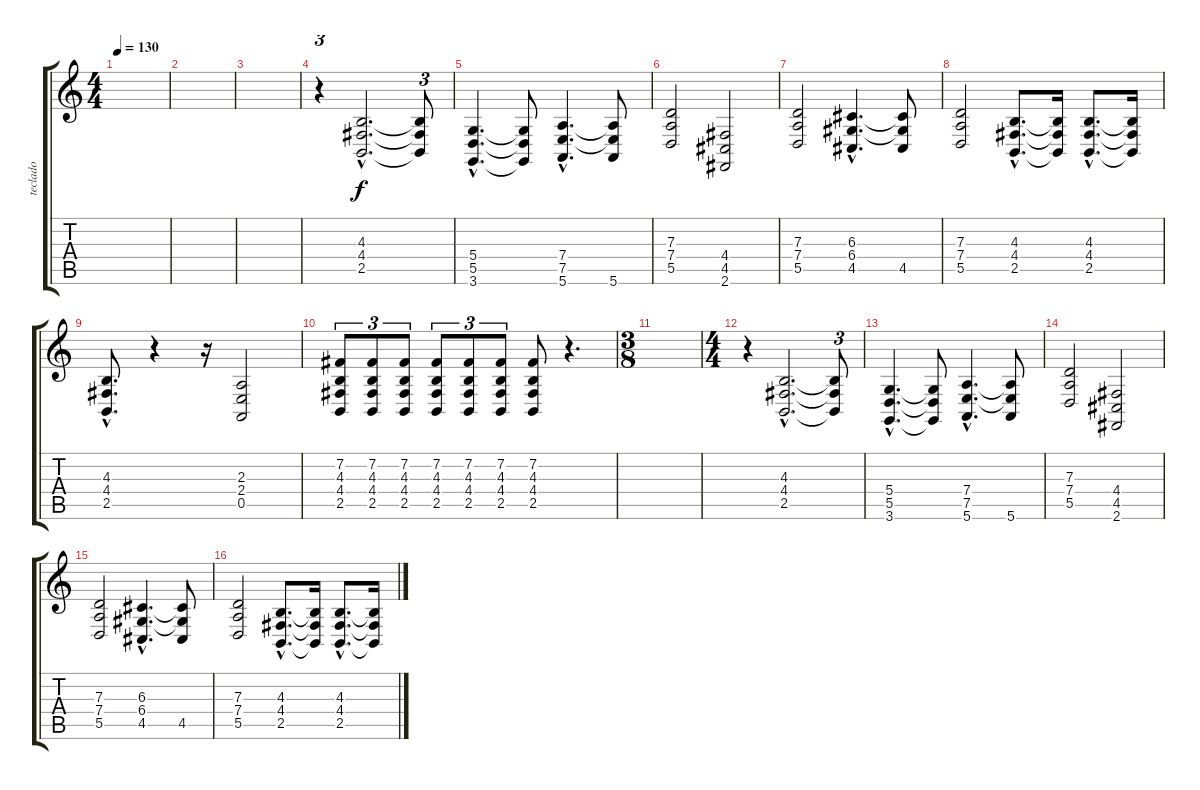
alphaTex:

\track ("teclado" "teclado") {instrument churchorgan}
\staff {score tabs}
\tuning (E4 B3 G3 D3 A2 E2) {hide}
\ts (4 4)
\tempo 130
\clef g2
\ks c
|
|
|
r.4{tu (3 2) volume 7 instrument churchorgan} (4.3{hac} 4.4{hac} 2.5{hac}).2{d} (4.3{t} 4.4{t} 2.5{t}).8{tu (3 2)} |
(5.4{hac} 5.5{hac} 3.6{hac}).4{d} (5.4{t} 5.5{t} 3.6{t}).8 (7.4{hac} 7.5{hac} 5.6{hac}).4{d} (7.4{t} 7.5{t} 5.6).8 |
(7.3 7.4 5.5).2 (4.4 4.5 2.6).2 |
(7.3 7.4 5.5).2 (6.3{hac} 6.4{hac} 4.5{hac}).4{d} (6.3{t} 6.4{t} 4.5).8 |
(7.3 7.4 5.5).2 (4.3{hac} 4.4{hac} 2.5{hac}).8{d} (4.3{t} 4.4{t} 2.5{t}).16 (4.3{hac} 4.4{hac} 2.5{hac}).8{d} (4.3{t} 4.4{t} 2.5{t}).16 |
(4.3{hac} 4.4{hac} 2.5{hac}).8{d} r.4 r.16 (2.3 2.4 0.5).2 |
(7.2 4.3 4.4 2.5).8{tu (3 2)} (7.2 4.3 4.4 2.5).8{tu (3 2)} (7.2 4.3 4.4 2.5).8{tu (3 2)} (7.2 4.3 4.4 2.5).8{tu (3 2)} (7.2 4.3 4.4 2.5).8{tu (3 2)} (7.2 4.3 4.4 2.5).8{tu (3 2)} (7.2 4.3 4.4 2.5).8 r.4{d} |
\ts (3 8)
|
\ts (4 4)
r.4{tu (3 2) volume 7 instrument churchorgan} (4.3{hac} 4.4{hac} 2.5{hac}).2{d} (4.3{t} 4.4{t} 2.5{t}).8{tu (3 2)} |
(5.4{hac} 5.5{hac} 3.6{hac}).4{d} (5.4{t} 5.5{t} 3.6{t}).8 (7.4{hac} 7.5{hac} 5.6{hac}).4{d} (7.4{t} 7.5{t} 5.6).8 |
(7.3 7.4 5.5).2 (4.4 4.5 2.6).2 |
(7.3 7.4 5.5).2 (6.3{hac} 6.4{hac} 4.5{hac}).4{d} (6.3{t} 6.4{t} 4.5).8 |
(7.3 7.4 5.5).2 (4.3{hac} 4.4{hac} 2.5{hac}).8{d} (4.3{t} 4.4{t} 2.5{t}).16 (4.3{hac} 4.4{hac} 2.5{hac}).8{d} (4.3{t} 4.4{t} 2.5{t}).16
